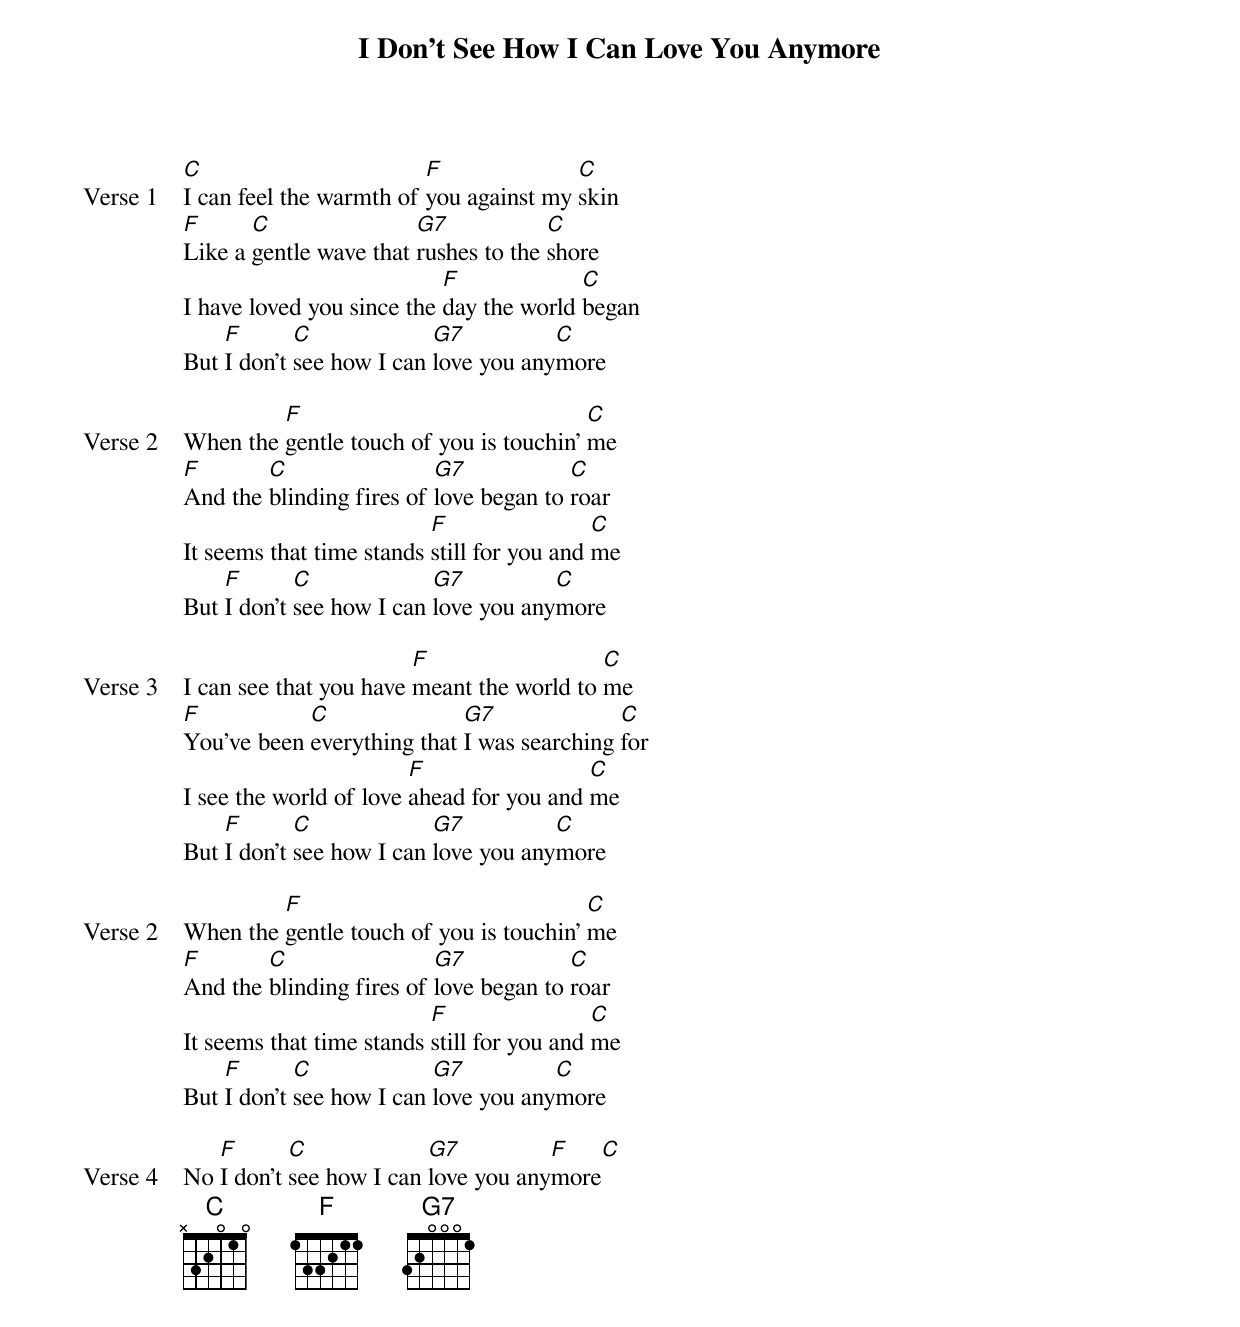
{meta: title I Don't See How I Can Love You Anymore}
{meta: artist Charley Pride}
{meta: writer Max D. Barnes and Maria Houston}

{start_of_verse: Verse 1}
[C]I can feel the warmth of [F]you against my [C]skin
[F]Like a [C]gentle wave that [G7]rushes to the [C]shore
I have loved you since the [F]day the world [C]began
But [F]I don't [C]see how I can [G7]love you any[C]more
{end_of_verse}

{start_of_verse: Verse 2}
When the [F]gentle touch of you is touchin' [C]me
[F]And the [C]blinding fires of [G7]love began to [C]roar
It seems that time stands [F]still for you and [C]me
But [F]I don't [C]see how I can [G7]love you any[C]more
{end_of_verse}

{start_of_verse: Verse 3}
I can see that you have [F]meant the world to [C]me
[F]You've been [C]everything that [G7]I was searching [C]for
I see the world of love [F]ahead for you and [C]me
But [F]I don't [C]see how I can [G7]love you any[C]more
{end_of_verse}

{start_of_verse: Verse 2}
When the [F]gentle touch of you is touchin' [C]me
[F]And the [C]blinding fires of [G7]love began to [C]roar
It seems that time stands [F]still for you and [C]me
But [F]I don't [C]see how I can [G7]love you any[C]more
{end_of_verse}

{start_of_verse: Verse 4}
No [F]I don't [C]see how I can [G7]love you any[F]more[C]
{end_of_verse}
